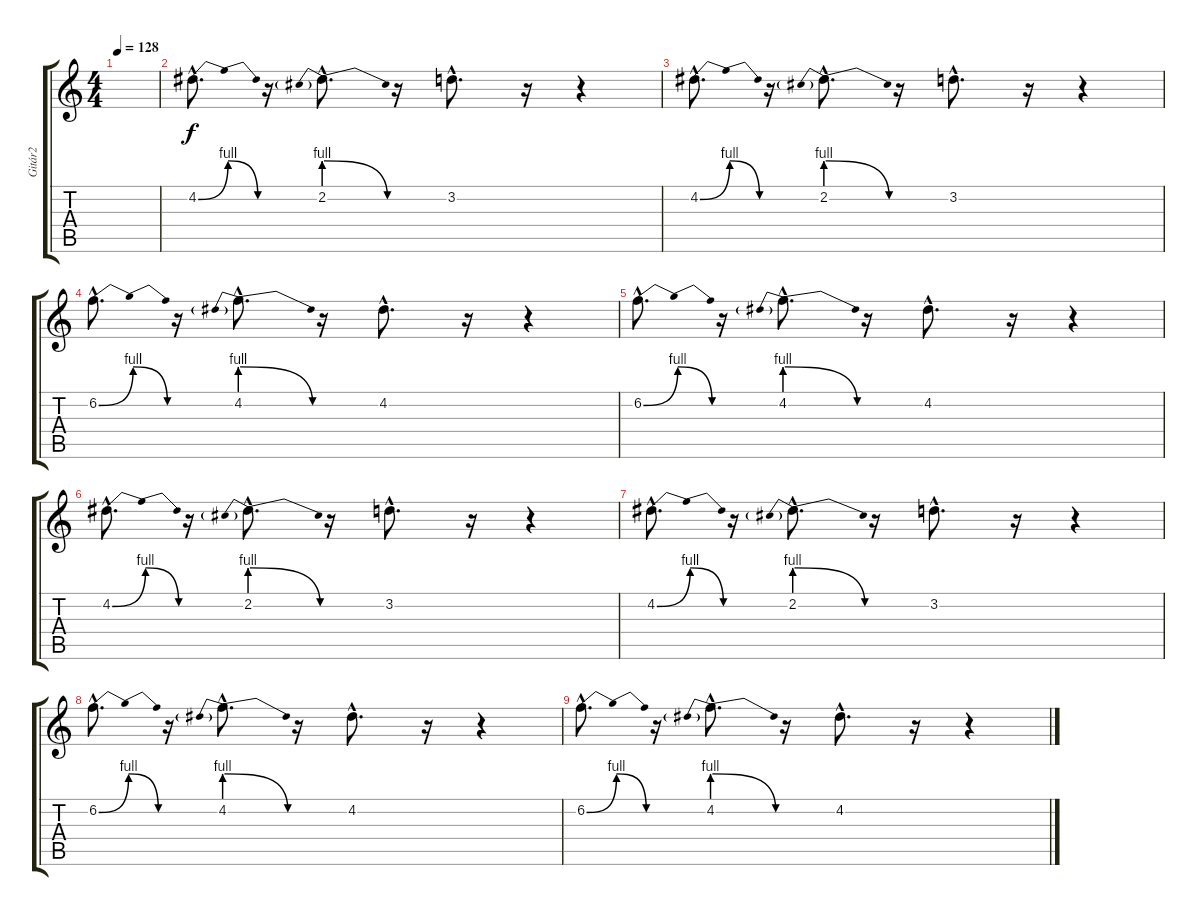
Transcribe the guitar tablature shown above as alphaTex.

\track ("Gitár2" "Gitár2") {instrument distortionguitar}
\staff {score tabs}
\tuning (E4 B3 G3 D3 A2 E2) {hide}
\ts (4 4)
\tempo 128
\clef g2
\ks c
|
4.2{be (bendrelease 0 0 10 4 45 4 60 0) hac}.8{d} r.16 2.2{be (prebendrelease 0 4 60 0) hac}.8{d} r.16 3.2{hac}.8{d} r.16 r.4 |
4.2{be (bendrelease 0 0 10 4 45 4 60 0) hac}.8{d} r.16 2.2{be (prebendrelease 0 4 60 0) hac}.8{d} r.16 3.2{hac}.8{d} r.16 r.4 |
6.2{be (bendrelease 0 0 9 4 45 4 60 0) hac}.8{d} r.16 4.2{be (prebendrelease 0 4 60 0) hac}.8{d} r.16 4.2{hac}.8{d} r.16 r.4 |
6.2{be (bendrelease 0 0 10 4 45 4 60 0) hac}.8{d} r.16 4.2{be (prebendrelease 0 4 60 0) hac}.8{d} r.16 4.2{hac}.8{d} r.16 r.4 |
4.2{be (bendrelease 0 0 10 4 45 4 60 0) hac}.8{d} r.16 2.2{be (prebendrelease 0 4 60 0) hac}.8{d} r.16 3.2{hac}.8{d} r.16 r.4 |
4.2{be (bendrelease 0 0 9 4 45 4 60 0) hac}.8{d} r.16 2.2{be (prebendrelease 0 4 60 0) hac}.8{d} r.16 3.2{hac}.8{d} r.16 r.4 |
6.2{be (bendrelease 0 0 10 4 45 4 60 0) hac}.8{d} r.16 4.2{be (prebendrelease 0 4 60 0) hac}.8{d} r.16 4.2{hac}.8{d} r.16 r.4 |
6.2{be (bendrelease 0 0 10 4 45 4 60 0) hac}.8{d} r.16 4.2{be (prebendrelease 0 4 60 0) hac}.8{d} r.16 4.2{hac}.8{d} r.16 r.4
